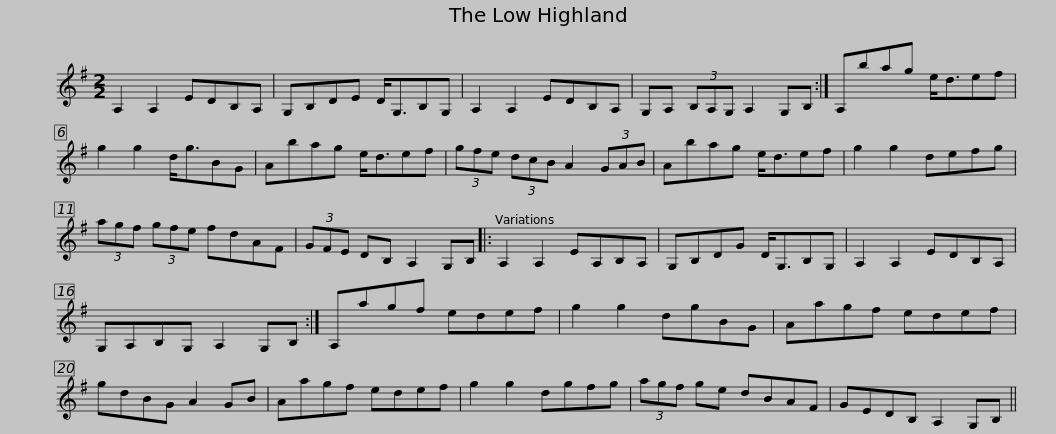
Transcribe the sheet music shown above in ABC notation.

X:1
L:1/8
M:2/2
I:linebreak $
K:G
V:1 treble
V:1
 A,2 A,2 EDB,A, | G,B,DE D<G,B,G, | A,2 A,2 EDB,A, | G,A, (3B,A,G, A,2 G,B, :| A,bag e<def |$ %5
 g2 g2 d<gBG | Abag e<def | (3gfe (3dcB A2 (3GAB | Abag e<def | g2 g2 defg |$ %10
 (3agf (3gfe fdAF | (3GFE DB, A,2 G,B, |: A,2 A,2 EA,B,A, | G,B,DG D<G,B,G, | A,2 A,2 EDB,A, |$ %15
 G,A,B,G, A,2 G,B, :| A,agf edef | g2 g2 dgBG | Aagf edef | gdBG A2 GB |$ %20
 Aagf edef | g2 g2 dgfg | (3agf ge dBAF | GEDB, A,2 G,B, || %24
